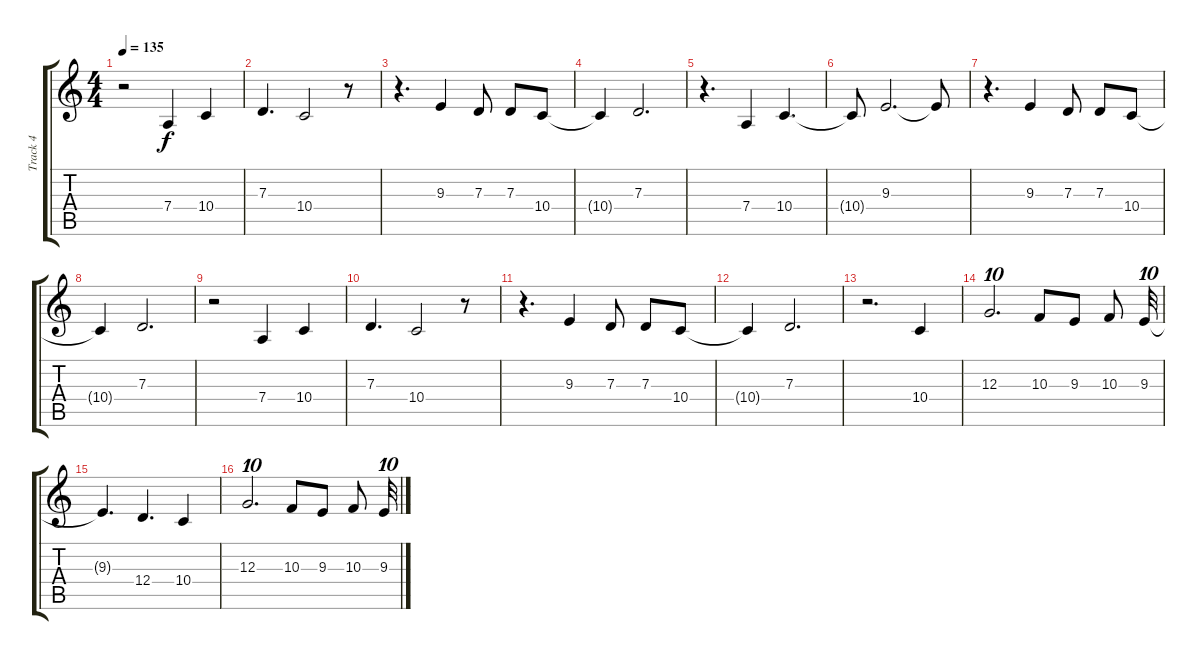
\track ("Track 4" "Track 4") {instrument flute}
\staff {score tabs}
\tuning (E4 B3 G3 D3 A2 E2) {hide}
\ts (4 4)
\tempo 135
\clef g2
\ks c
r.2{dy f} 7.4.4 10.4.4 |
7.3.4{d} 10.4.2 r.8 |
r.4{d} 9.3.4 7.3.8 7.3.8 10.4.8 |
10.4{t}.4 7.3.2{d} |
r.4{d} 7.4.4 10.4.4{d} |
10.4{t}.8 9.3.2{d} 9.3{t}.8 |
r.4{d} 9.3.4 7.3.8 7.3.8 10.4.8 |
10.4{t}.4 7.3.2{d} |
r.2 7.4.4 10.4.4 |
7.3.4{d} 10.4.2 r.8 |
r.4{d} 9.3.4 7.3.8 7.3.8 10.4.8 |
10.4{t}.4 7.3.2{d} |
r.2{d} 10.4.4 |
12.3.2{d tu (10 8)} 10.3.8 9.3.8 10.3.8 9.3.32{tu (10 8)} |
9.3{t}.4{d} 12.4.4{d} 10.4.4 |
12.3.2{d tu (10 8)} 10.3.8 9.3.8 10.3.8 9.3.32{tu (10 8)}
